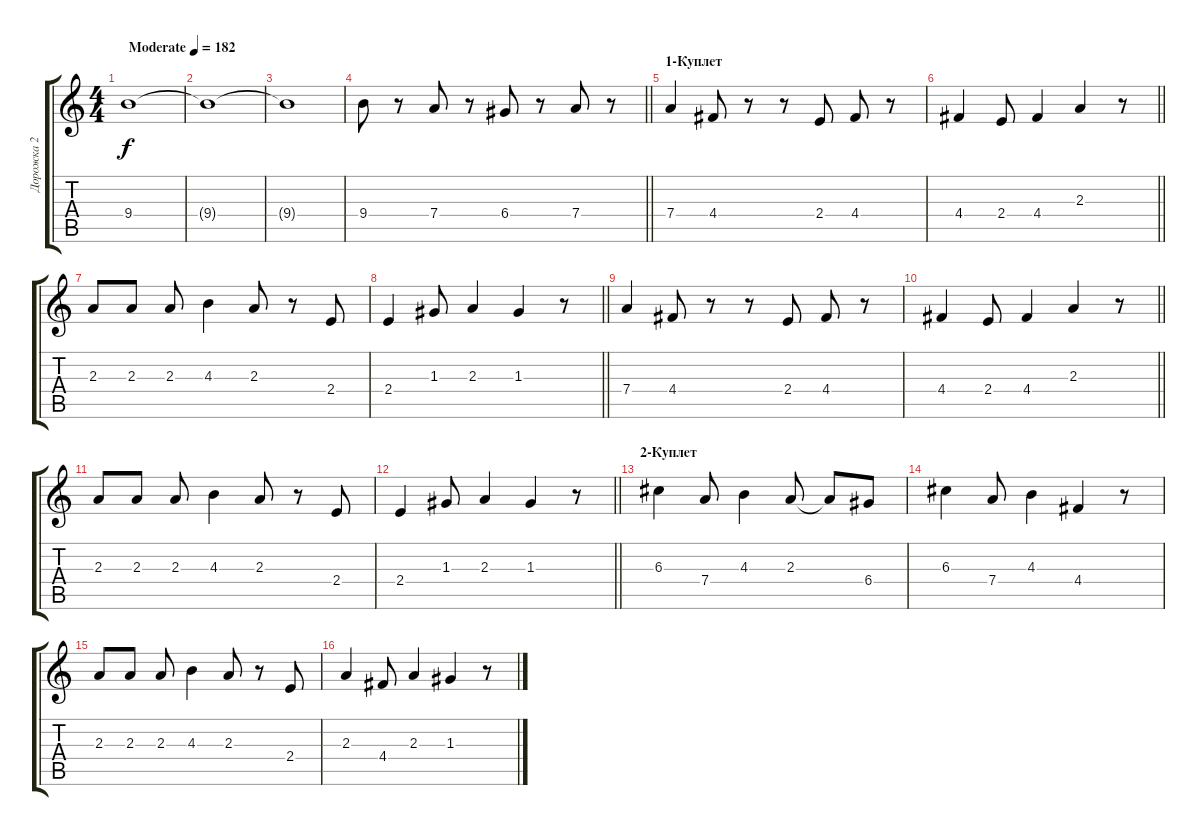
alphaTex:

\track ("Дорожка 2" "Дорожка 2") {instrument overdrivenguitar}
\staff {score tabs}
\tuning (E4 B3 G3 D3 A2 E2) {hide}
\ts (4 4)
\tempo (182 "Moderate")
\clef g2
\ks c
9.4.1{dy f instrument overdrivenguitar} |
9.4{t}.1 |
9.4{t}.1 |
\barLineRight lightlight
9.4.8 r.8 7.4.8 r.8 6.4.8 r.8 7.4.8 r.8 |
\section ("" "1-Куплет")
7.4.4 4.4.8 r.8 r.8 2.4.8 4.4.8 r.8 |
\barLineRight lightlight
4.4.4 2.4.8 4.4.4 2.3.4 r.8 |
2.3.8 2.3.8 2.3.8 4.3.4 2.3.8 r.8 2.4.8 |
\barLineRight lightlight
2.4.4 1.3.8 2.3.4 1.3.4 r.8 |
7.4.4 4.4.8 r.8 r.8 2.4.8 4.4.8 r.8 |
\barLineRight lightlight
4.4.4 2.4.8 4.4.4 2.3.4 r.8 |
2.3.8 2.3.8 2.3.8 4.3.4 2.3.8 r.8 2.4.8 |
\barLineRight lightlight
2.4.4 1.3.8 2.3.4 1.3.4 r.8 |
\section ("" "2-Куплет")
6.3.4 7.4.8 4.3.4 2.3.8 2.3{t}.8 6.4.8 |
6.3.4 7.4.8 4.3.4 4.4.4 r.8 |
2.3.8 2.3.8 2.3.8 4.3.4 2.3.8 r.8 2.4.8 |
2.3.4 4.4.8 2.3.4 1.3.4 r.8
